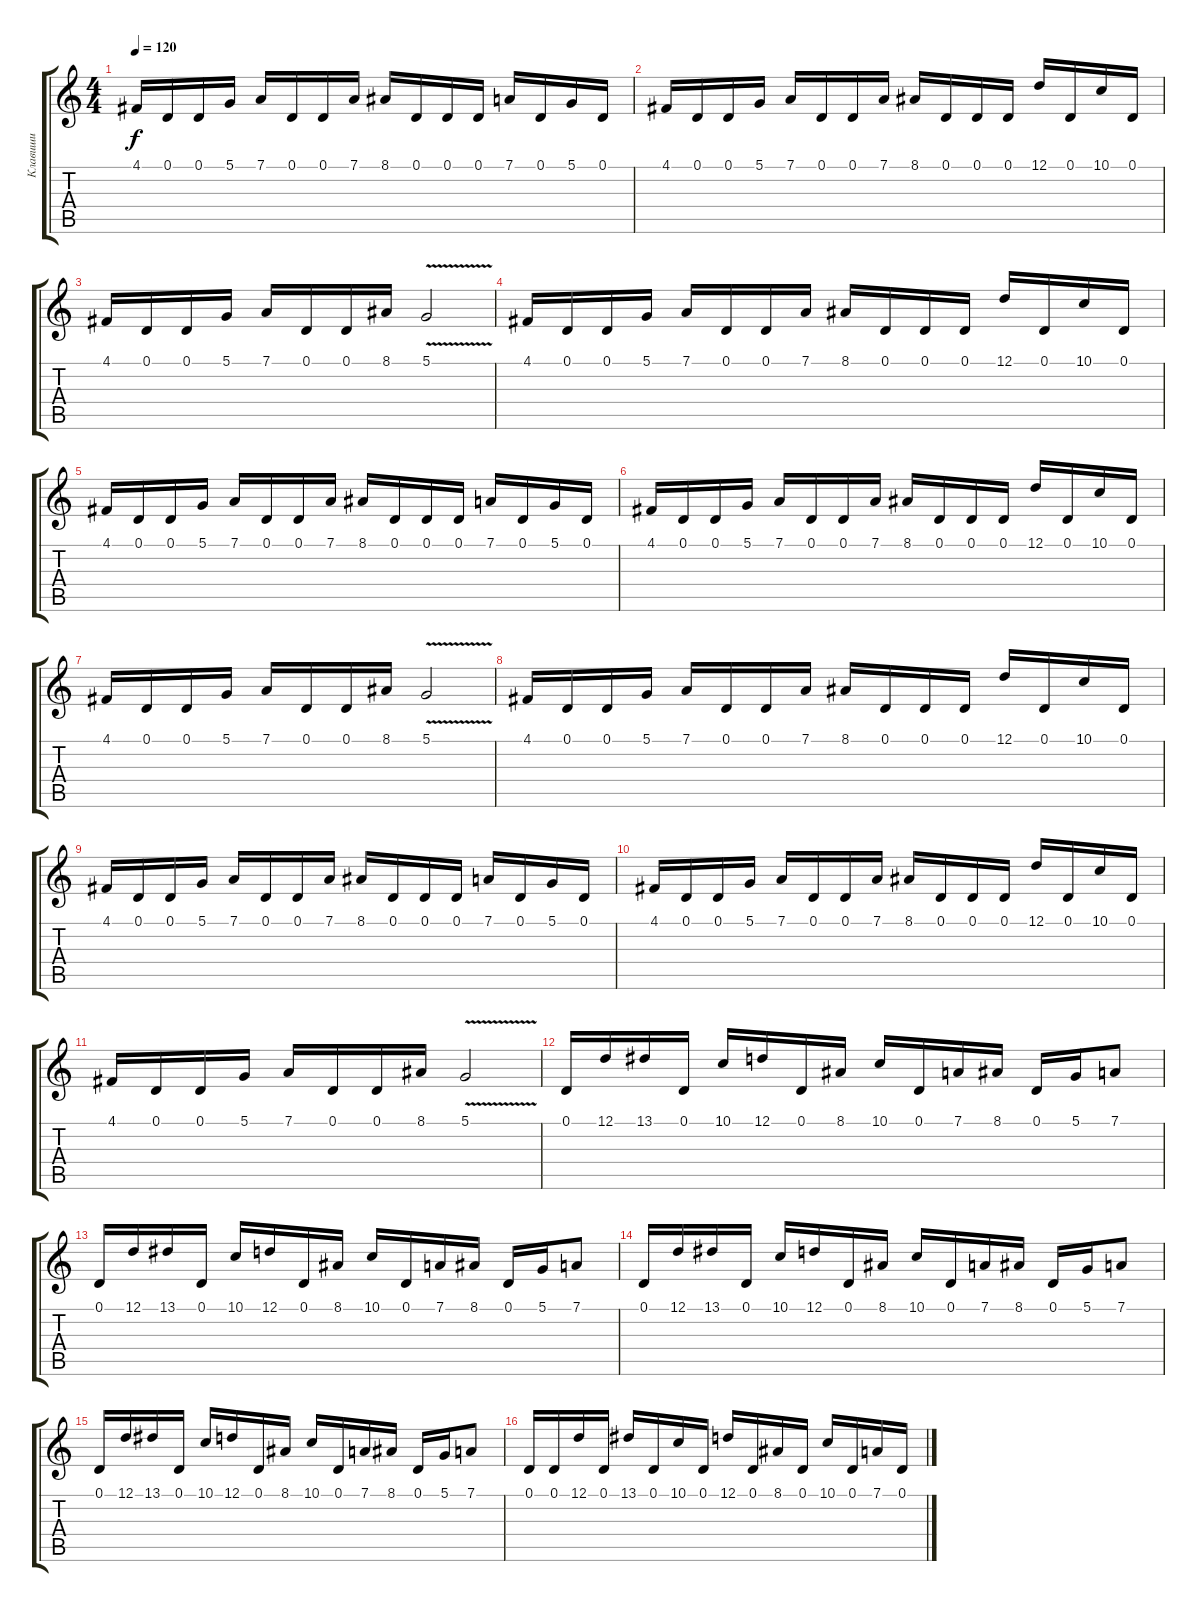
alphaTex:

\track ("Клавиши" "Клавиши") {instrument pad1newage}
\staff {score tabs}
\tuning (D4 A3 F3 C3 G2 D2) {hide}
\ts (4 4)
\tempo 120
\clef g2
\ks c
4.1.16{dy f} 0.1.16 0.1.16 5.1.16 7.1.16 0.1.16 0.1.16 7.1.16 8.1.16 0.1.16 0.1.16 0.1.16 7.1.16 0.1.16 5.1.16 0.1.16 |
4.1.16 0.1.16 0.1.16 5.1.16 7.1.16 0.1.16 0.1.16 7.1.16 8.1.16 0.1.16 0.1.16 0.1.16 12.1.16 0.1.16 10.1.16 0.1.16 |
4.1.16 0.1.16 0.1.16 5.1.16 7.1.16 0.1.16 0.1.16 8.1.16 5.1{v}.2 |
4.1.16 0.1.16 0.1.16 5.1.16 7.1.16 0.1.16 0.1.16 7.1.16 8.1.16 0.1.16 0.1.16 0.1.16 12.1.16 0.1.16 10.1.16 0.1.16 |
4.1.16 0.1.16 0.1.16 5.1.16 7.1.16 0.1.16 0.1.16 7.1.16 8.1.16 0.1.16 0.1.16 0.1.16 7.1.16 0.1.16 5.1.16 0.1.16 |
4.1.16 0.1.16 0.1.16 5.1.16 7.1.16 0.1.16 0.1.16 7.1.16 8.1.16 0.1.16 0.1.16 0.1.16 12.1.16 0.1.16 10.1.16 0.1.16 |
4.1.16 0.1.16 0.1.16 5.1.16 7.1.16 0.1.16 0.1.16 8.1.16 5.1{v}.2 |
4.1.16 0.1.16 0.1.16 5.1.16 7.1.16 0.1.16 0.1.16 7.1.16 8.1.16 0.1.16 0.1.16 0.1.16 12.1.16 0.1.16 10.1.16 0.1.16 |
4.1.16 0.1.16 0.1.16 5.1.16 7.1.16 0.1.16 0.1.16 7.1.16 8.1.16 0.1.16 0.1.16 0.1.16 7.1.16 0.1.16 5.1.16 0.1.16 |
4.1.16 0.1.16 0.1.16 5.1.16 7.1.16 0.1.16 0.1.16 7.1.16 8.1.16 0.1.16 0.1.16 0.1.16 12.1.16 0.1.16 10.1.16 0.1.16 |
4.1.16 0.1.16 0.1.16 5.1.16 7.1.16 0.1.16 0.1.16 8.1.16 5.1{v}.2 |
0.1.16 12.1.16 13.1.16 0.1.16 10.1.16 12.1.16 0.1.16 8.1.16 10.1.16 0.1.16 7.1.16 8.1.16 0.1.16 5.1.16 7.1.8 |
0.1.16 12.1.16 13.1.16 0.1.16 10.1.16 12.1.16 0.1.16 8.1.16 10.1.16 0.1.16 7.1.16 8.1.16 0.1.16 5.1.16 7.1.8 |
0.1.16 12.1.16 13.1.16 0.1.16 10.1.16 12.1.16 0.1.16 8.1.16 10.1.16 0.1.16 7.1.16 8.1.16 0.1.16 5.1.16 7.1.8 |
0.1.16 12.1.16 13.1.16 0.1.16 10.1.16 12.1.16 0.1.16 8.1.16 10.1.16 0.1.16 7.1.16 8.1.16 0.1.16 5.1.16 7.1.8 |
0.1.16 0.1.16 12.1.16 0.1.16 13.1.16 0.1.16 10.1.16 0.1.16 12.1.16 0.1.16 8.1.16 0.1.16 10.1.16 0.1.16 7.1.16 0.1.16
